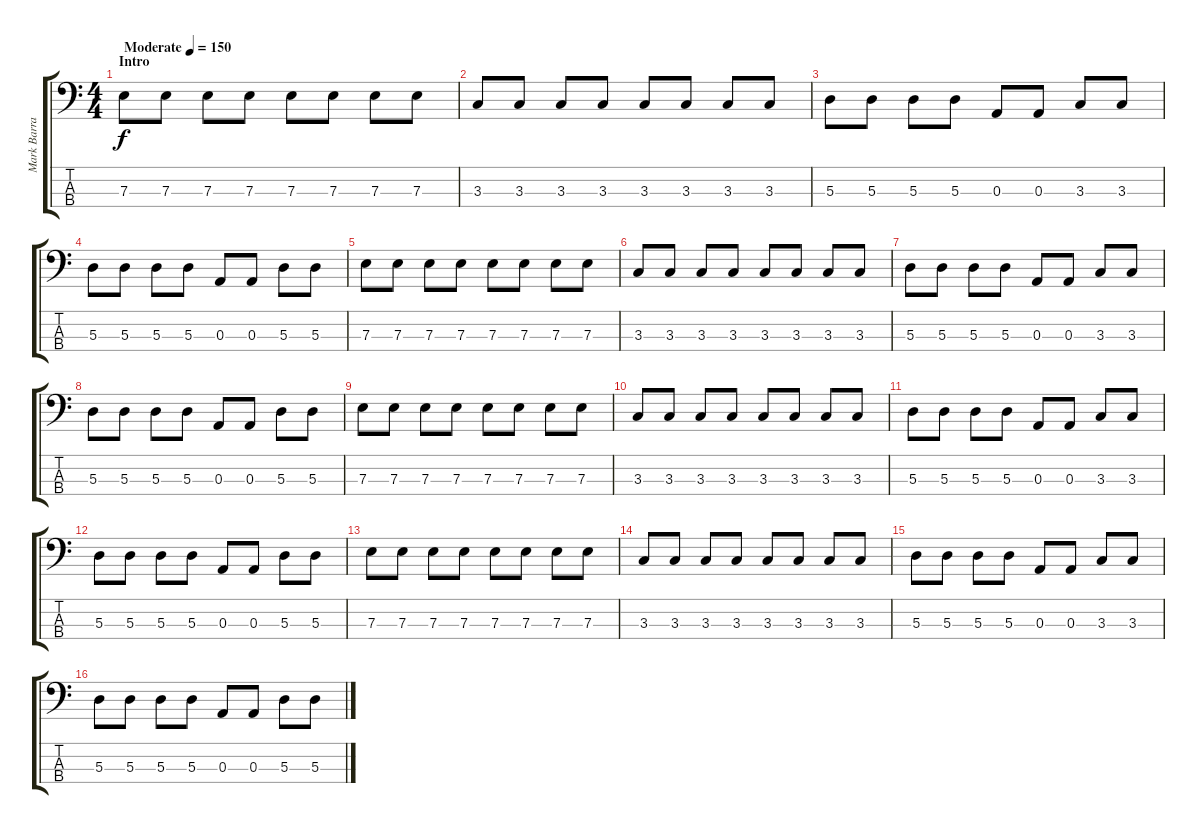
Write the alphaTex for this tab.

\track ("Mark Barratt - Bass" "Mark Barra") {instrument electricbasspick}
\staff {score tabs}
\tuning (G2 D2 A1 E1) {hide}
\ts (4 4)
\section ("" "Intro")
\tempo (150 "Moderate")
\clef f4
\ks c
7.3.8{dy f instrument electricbasspick} 7.3.8 7.3.8 7.3.8 7.3.8 7.3.8 7.3.8 7.3.8 |
3.3.8 3.3.8 3.3.8 3.3.8 3.3.8 3.3.8 3.3.8 3.3.8 |
5.3.8 5.3.8 5.3.8 5.3.8 0.3.8 0.3.8 3.3.8 3.3.8 |
5.3.8 5.3.8 5.3.8 5.3.8 0.3.8 0.3.8 5.3.8 5.3.8 |
7.3.8 7.3.8 7.3.8 7.3.8 7.3.8 7.3.8 7.3.8 7.3.8 |
3.3.8 3.3.8 3.3.8 3.3.8 3.3.8 3.3.8 3.3.8 3.3.8 |
5.3.8 5.3.8 5.3.8 5.3.8 0.3.8 0.3.8 3.3.8 3.3.8 |
5.3.8 5.3.8 5.3.8 5.3.8 0.3.8 0.3.8 5.3.8 5.3.8 |
7.3.8 7.3.8 7.3.8 7.3.8 7.3.8 7.3.8 7.3.8 7.3.8 |
3.3.8 3.3.8 3.3.8 3.3.8 3.3.8 3.3.8 3.3.8 3.3.8 |
5.3.8 5.3.8 5.3.8 5.3.8 0.3.8 0.3.8 3.3.8 3.3.8 |
5.3.8 5.3.8 5.3.8 5.3.8 0.3.8 0.3.8 5.3.8 5.3.8 |
7.3.8 7.3.8 7.3.8 7.3.8 7.3.8 7.3.8 7.3.8 7.3.8 |
3.3.8 3.3.8 3.3.8 3.3.8 3.3.8 3.3.8 3.3.8 3.3.8 |
5.3.8 5.3.8 5.3.8 5.3.8 0.3.8 0.3.8 3.3.8 3.3.8 |
5.3.8 5.3.8 5.3.8 5.3.8 0.3.8 0.3.8 5.3.8 5.3.8
